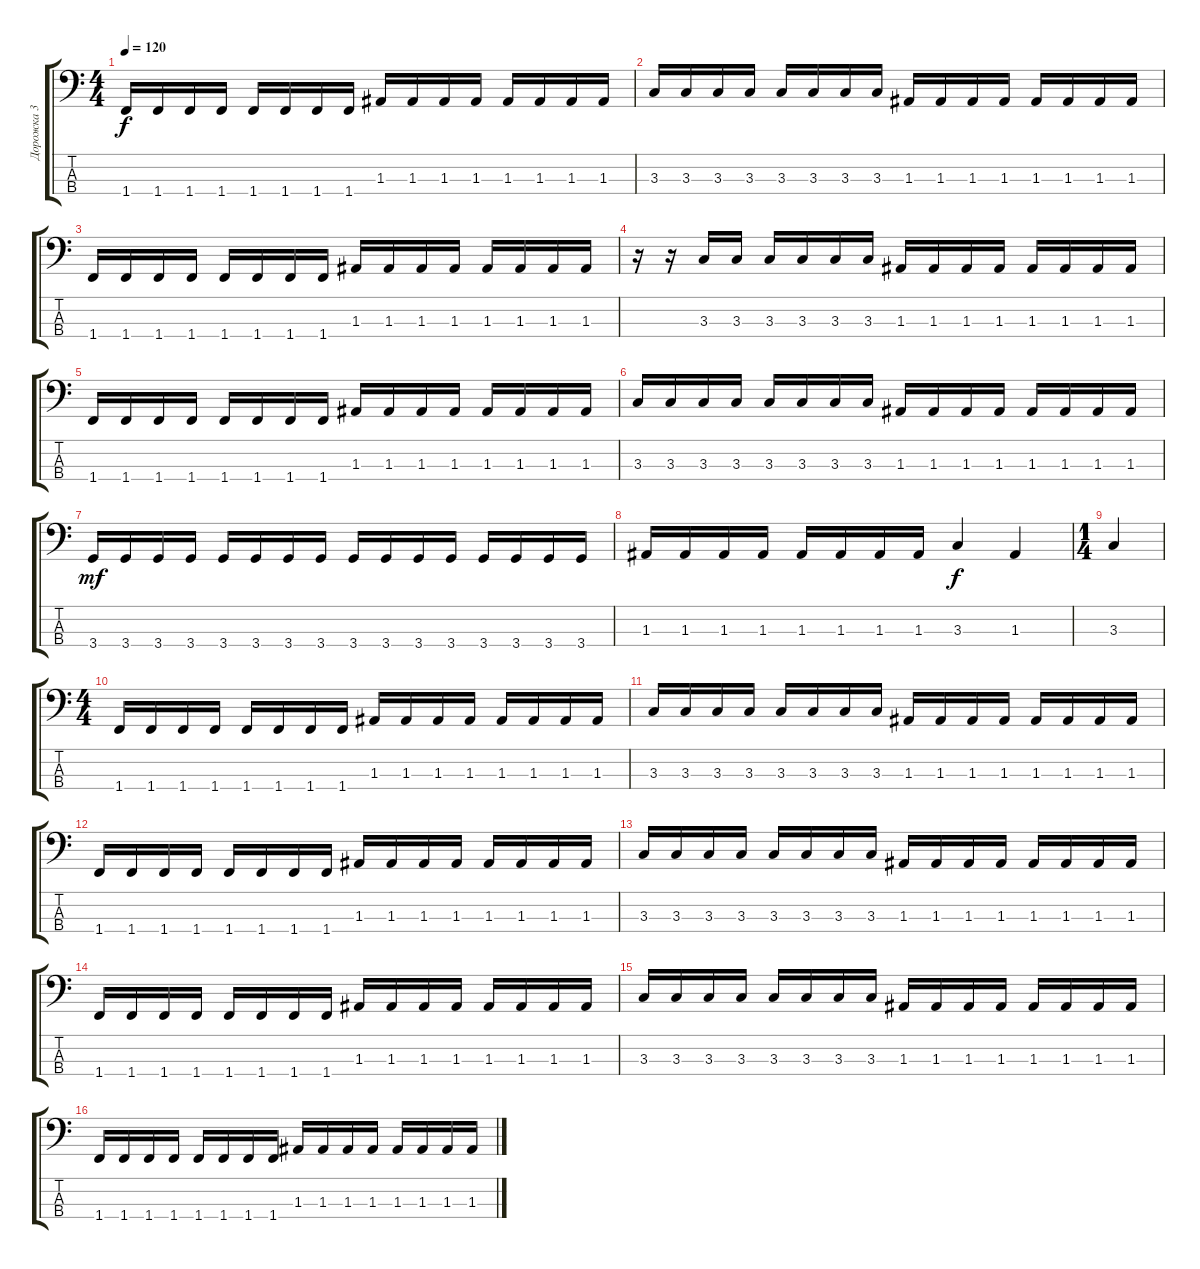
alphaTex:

\track ("Дорожка 3" "Дорожка 3") {instrument electricbasspick}
\staff {score tabs}
\tuning (G2 D2 A1 E1) {hide}
\ts (4 4)
\tempo 120
\clef f4
\ks c
1.4.16{dy f} 1.4.16 1.4.16 1.4.16 1.4.16 1.4.16 1.4.16 1.4.16 1.3.16 1.3.16 1.3.16 1.3.16 1.3.16 1.3.16 1.3.16 1.3.16 |
3.3.16 3.3.16 3.3.16 3.3.16 3.3.16 3.3.16 3.3.16 3.3.16 1.3.16 1.3.16 1.3.16 1.3.16 1.3.16 1.3.16 1.3.16 1.3.16 |
1.4.16 1.4.16 1.4.16 1.4.16 1.4.16 1.4.16 1.4.16 1.4.16 1.3.16 1.3.16 1.3.16 1.3.16 1.3.16 1.3.16 1.3.16 1.3.16 |
r.16 r.16 3.3.16 3.3.16 3.3.16 3.3.16 3.3.16 3.3.16 1.3.16 1.3.16 1.3.16 1.3.16 1.3.16 1.3.16 1.3.16 1.3.16 |
1.4.16 1.4.16 1.4.16 1.4.16 1.4.16 1.4.16 1.4.16 1.4.16 1.3.16 1.3.16 1.3.16 1.3.16 1.3.16 1.3.16 1.3.16 1.3.16 |
3.3.16 3.3.16 3.3.16 3.3.16 3.3.16 3.3.16 3.3.16 3.3.16 1.3.16 1.3.16 1.3.16 1.3.16 1.3.16 1.3.16 1.3.16 1.3.16 |
3.4.16{dy mf} 3.4.16 3.4.16 3.4.16 3.4.16 3.4.16 3.4.16 3.4.16 3.4.16 3.4.16 3.4.16 3.4.16 3.4.16 3.4.16 3.4.16 3.4.16 |
1.3.16 1.3.16 1.3.16 1.3.16 1.3.16 1.3.16 1.3.16 1.3.16 3.3.4{dy f} 1.3.4 |
\ts (1 4)
3.3.4 |
\ts (4 4)
1.4.16 1.4.16 1.4.16 1.4.16 1.4.16 1.4.16 1.4.16 1.4.16 1.3.16 1.3.16 1.3.16 1.3.16 1.3.16 1.3.16 1.3.16 1.3.16 |
3.3.16 3.3.16 3.3.16 3.3.16 3.3.16 3.3.16 3.3.16 3.3.16 1.3.16 1.3.16 1.3.16 1.3.16 1.3.16 1.3.16 1.3.16 1.3.16 |
1.4.16 1.4.16 1.4.16 1.4.16 1.4.16 1.4.16 1.4.16 1.4.16 1.3.16 1.3.16 1.3.16 1.3.16 1.3.16 1.3.16 1.3.16 1.3.16 |
3.3.16 3.3.16 3.3.16 3.3.16 3.3.16 3.3.16 3.3.16 3.3.16 1.3.16 1.3.16 1.3.16 1.3.16 1.3.16 1.3.16 1.3.16 1.3.16 |
1.4.16 1.4.16 1.4.16 1.4.16 1.4.16 1.4.16 1.4.16 1.4.16 1.3.16 1.3.16 1.3.16 1.3.16 1.3.16 1.3.16 1.3.16 1.3.16 |
3.3.16 3.3.16 3.3.16 3.3.16 3.3.16 3.3.16 3.3.16 3.3.16 1.3.16 1.3.16 1.3.16 1.3.16 1.3.16 1.3.16 1.3.16 1.3.16 |
1.4.16 1.4.16 1.4.16 1.4.16 1.4.16 1.4.16 1.4.16 1.4.16 1.3.16 1.3.16 1.3.16 1.3.16 1.3.16 1.3.16 1.3.16 1.3.16
